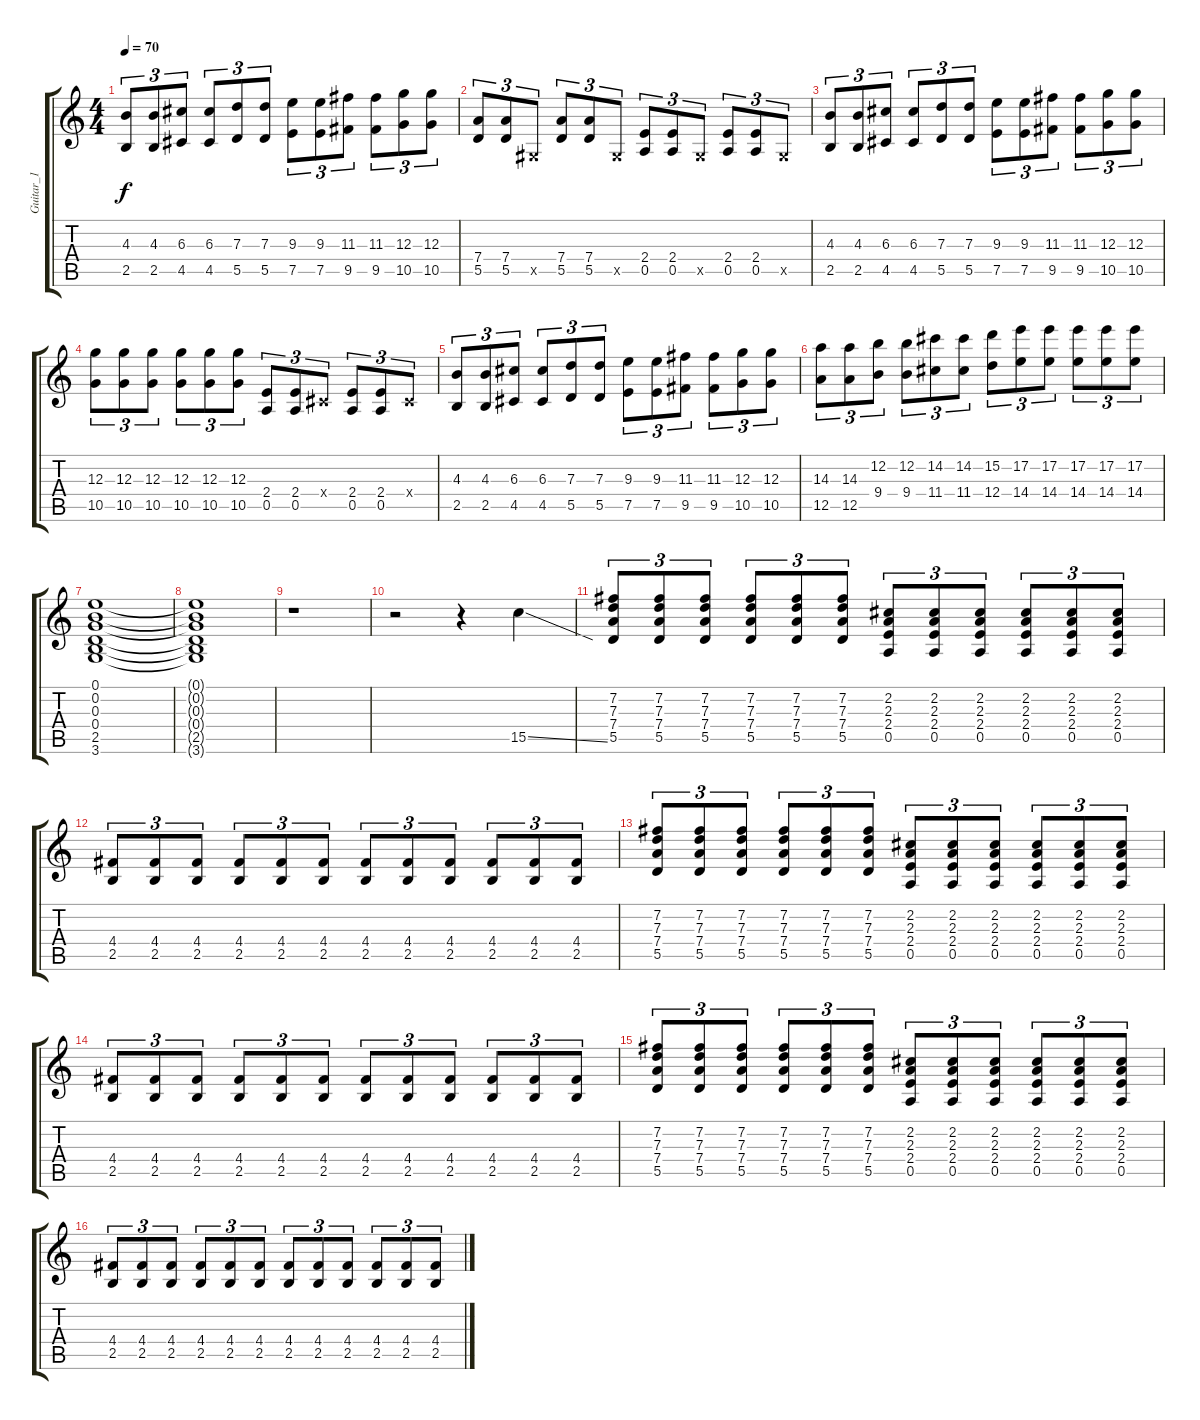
\track ("Guitar_1" "Guitar_1") {instrument distortionguitar}
\staff {score tabs}
\tuning (E4 B3 G3 D3 A2 E2) {hide}
\ts (4 4)
\tempo 70
\clef g2
\ks c
(4.3 2.5).8{tu (3 2) dy f} (4.3 2.5).8{tu (3 2)} (6.3 4.5).8{tu (3 2)} (6.3 4.5).8{tu (3 2)} (7.3 5.5).8{tu (3 2)} (7.3 5.5).8{tu (3 2)} (9.3 7.5).8{tu (3 2)} (9.3 7.5).8{tu (3 2)} (11.3 9.5).8{tu (3 2)} (11.3 9.5).8{tu (3 2)} (12.3 10.5).8{tu (3 2)} (12.3 10.5).8{tu (3 2)} |
(7.4 5.5).8{tu (3 2)} (7.4 5.5).8{tu (3 2)} -1.5{x}.8{tu (3 2)} (7.4 5.5).8{tu (3 2)} (7.4 5.5).8{tu (3 2)} -1.5{x}.8{tu (3 2)} (2.4 0.5).8{tu (3 2)} (2.4 0.5).8{tu (3 2)} -1.5{x}.8{tu (3 2)} (2.4 0.5).8{tu (3 2)} (2.4 0.5).8{tu (3 2)} -1.5{x}.8{tu (3 2)} |
(4.3 2.5).8{tu (3 2)} (4.3 2.5).8{tu (3 2)} (6.3 4.5).8{tu (3 2)} (6.3 4.5).8{tu (3 2)} (7.3 5.5).8{tu (3 2)} (7.3 5.5).8{tu (3 2)} (9.3 7.5).8{tu (3 2)} (9.3 7.5).8{tu (3 2)} (11.3 9.5).8{tu (3 2)} (11.3 9.5).8{tu (3 2)} (12.3 10.5).8{tu (3 2)} (12.3 10.5).8{tu (3 2)} |
(12.3 10.5).8{tu (3 2)} (12.3 10.5).8{tu (3 2)} (12.3 10.5).8{tu (3 2)} (12.3 10.5).8{tu (3 2)} (12.3 10.5).8{tu (3 2)} (12.3 10.5).8{tu (3 2)} (2.4 0.5).8{tu (3 2)} (2.4 0.5).8{tu (3 2)} -1.4{x}.8{tu (3 2)} (2.4 0.5).8{tu (3 2)} (2.4 0.5).8{tu (3 2)} -1.4{x}.8{tu (3 2)} |
(4.3 2.5).8{tu (3 2)} (4.3 2.5).8{tu (3 2)} (6.3 4.5).8{tu (3 2)} (6.3 4.5).8{tu (3 2)} (7.3 5.5).8{tu (3 2)} (7.3 5.5).8{tu (3 2)} (9.3 7.5).8{tu (3 2)} (9.3 7.5).8{tu (3 2)} (11.3 9.5).8{tu (3 2)} (11.3 9.5).8{tu (3 2)} (12.3 10.5).8{tu (3 2)} (12.3 10.5).8{tu (3 2)} |
(14.3 12.5).8{tu (3 2)} (14.3 12.5).8{tu (3 2)} (12.2 9.4).8{tu (3 2)} (12.2 9.4).8{tu (3 2)} (14.2 11.4).8{tu (3 2)} (14.2 11.4).8{tu (3 2)} (15.2 12.4).8{tu (3 2)} (17.2 14.4).8{tu (3 2)} (17.2 14.4).8{tu (3 2)} (17.2 14.4).8{tu (3 2)} (17.2 14.4).8{tu (3 2)} (17.2 14.4).8{tu (3 2)} |
(0.1 0.2 0.3 0.4 2.5 3.6).1 |
(0.1{t} 0.2{t} 0.3{t} 0.4{t} 2.5{t} 3.6{t}).1 |
r.1 |
r.2 r.4 15.5{ss}.4 |
(7.2 7.3 7.4 5.5).8{tu (3 2)} (7.2 7.3 7.4 5.5).8{tu (3 2)} (7.2 7.3 7.4 5.5).8{tu (3 2)} (7.2 7.3 7.4 5.5).8{tu (3 2)} (7.2 7.3 7.4 5.5).8{tu (3 2)} (7.2 7.3 7.4 5.5).8{tu (3 2)} (2.2 2.3 2.4 0.5).8{tu (3 2)} (2.2 2.3 2.4 0.5).8{tu (3 2)} (2.2 2.3 2.4 0.5).8{tu (3 2)} (2.2 2.3 2.4 0.5).8{tu (3 2)} (2.2 2.3 2.4 0.5).8{tu (3 2)} (2.2 2.3 2.4 0.5).8{tu (3 2)} |
(4.4 2.5).8{tu (3 2)} (4.4 2.5).8{tu (3 2)} (4.4 2.5).8{tu (3 2)} (4.4 2.5).8{tu (3 2)} (4.4 2.5).8{tu (3 2)} (4.4 2.5).8{tu (3 2)} (4.4 2.5).8{tu (3 2)} (4.4 2.5).8{tu (3 2)} (4.4 2.5).8{tu (3 2)} (4.4 2.5).8{tu (3 2)} (4.4 2.5).8{tu (3 2)} (4.4 2.5).8{tu (3 2)} |
(7.2 7.3 7.4 5.5).8{tu (3 2)} (7.2 7.3 7.4 5.5).8{tu (3 2)} (7.2 7.3 7.4 5.5).8{tu (3 2)} (7.2 7.3 7.4 5.5).8{tu (3 2)} (7.2 7.3 7.4 5.5).8{tu (3 2)} (7.2 7.3 7.4 5.5).8{tu (3 2)} (2.2 2.3 2.4 0.5).8{tu (3 2)} (2.2 2.3 2.4 0.5).8{tu (3 2)} (2.2 2.3 2.4 0.5).8{tu (3 2)} (2.2 2.3 2.4 0.5).8{tu (3 2)} (2.2 2.3 2.4 0.5).8{tu (3 2)} (2.2 2.3 2.4 0.5).8{tu (3 2)} |
(4.4 2.5).8{tu (3 2)} (4.4 2.5).8{tu (3 2)} (4.4 2.5).8{tu (3 2)} (4.4 2.5).8{tu (3 2)} (4.4 2.5).8{tu (3 2)} (4.4 2.5).8{tu (3 2)} (4.4 2.5).8{tu (3 2)} (4.4 2.5).8{tu (3 2)} (4.4 2.5).8{tu (3 2)} (4.4 2.5).8{tu (3 2)} (4.4 2.5).8{tu (3 2)} (4.4 2.5).8{tu (3 2)} |
(7.2 7.3 7.4 5.5).8{tu (3 2)} (7.2 7.3 7.4 5.5).8{tu (3 2)} (7.2 7.3 7.4 5.5).8{tu (3 2)} (7.2 7.3 7.4 5.5).8{tu (3 2)} (7.2 7.3 7.4 5.5).8{tu (3 2)} (7.2 7.3 7.4 5.5).8{tu (3 2)} (2.2 2.3 2.4 0.5).8{tu (3 2)} (2.2 2.3 2.4 0.5).8{tu (3 2)} (2.2 2.3 2.4 0.5).8{tu (3 2)} (2.2 2.3 2.4 0.5).8{tu (3 2)} (2.2 2.3 2.4 0.5).8{tu (3 2)} (2.2 2.3 2.4 0.5).8{tu (3 2)} |
(4.4 2.5).8{tu (3 2)} (4.4 2.5).8{tu (3 2)} (4.4 2.5).8{tu (3 2)} (4.4 2.5).8{tu (3 2)} (4.4 2.5).8{tu (3 2)} (4.4 2.5).8{tu (3 2)} (4.4 2.5).8{tu (3 2)} (4.4 2.5).8{tu (3 2)} (4.4 2.5).8{tu (3 2)} (4.4 2.5).8{tu (3 2)} (4.4 2.5).8{tu (3 2)} (4.4 2.5).8{tu (3 2)}
